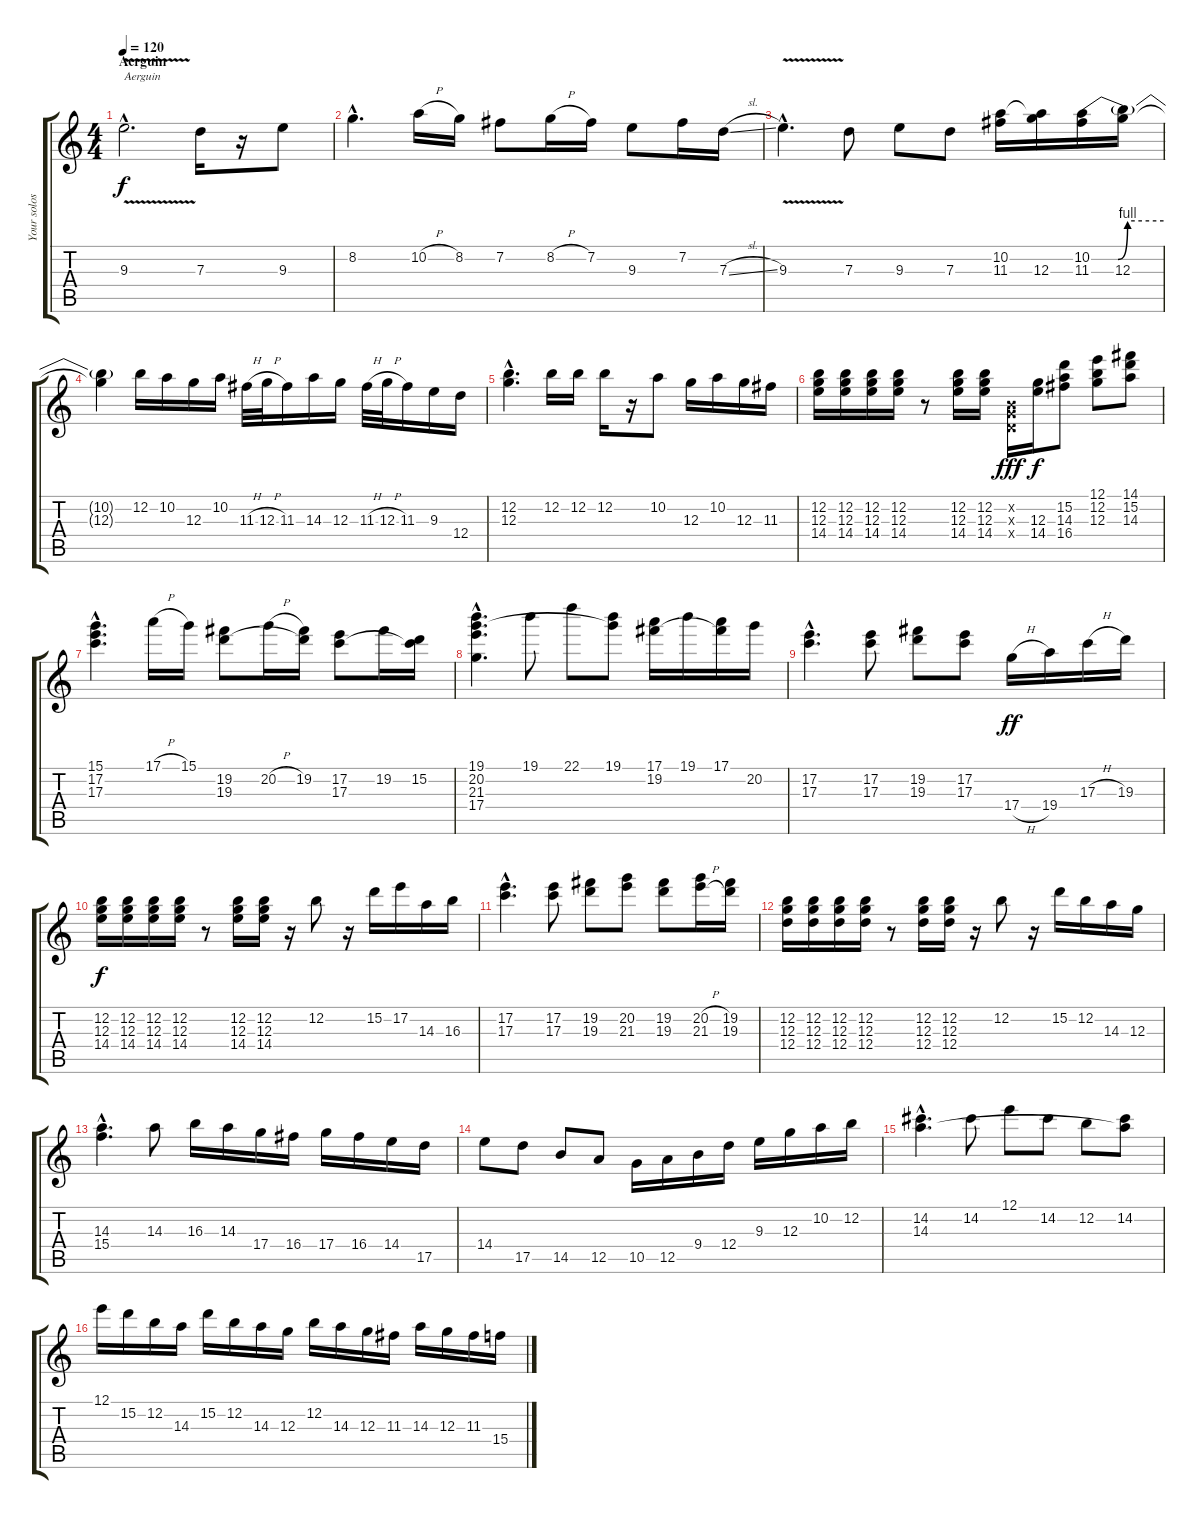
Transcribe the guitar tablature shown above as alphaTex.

\track ("Your solos here!" "Your solos") {instrument distortionguitar}
\staff {score tabs}
\tuning (E4 B3 G3 D3 A2 E2) {hide}
\ts (4 4)
\section ("" "Aerguin")
\tempo 120
\clef g2
\ks c
9.3{v hac}.2{d txt "Aerguin" dy f volume 11 instrument distortionguitar} 7.3.16 r.16 9.3.8 |
8.2{hac}.4{d} 10.2{h}.16 8.2.16 7.2.8 8.2{h}.16 7.2.16 9.3.8 7.2.16 7.3{sl}.16 |
9.3{v hac}.4{d} 7.3.8 9.3.8 7.3.8 (10.2 11.3).16 (10.2{t} 12.3).16 (10.2{be (custom 0 0 13 0 22 0 30 4 60 4)} 11.3).16 (10.2{t} 12.3).16 |
(10.2{t} 12.3{t}).4 12.2.16 10.2.16 12.3.16 10.2.16 11.3{h}.32 12.3{h}.32 11.3.16 14.3.16 12.3.16 11.3{h}.32 12.3{h}.32 11.3.16 9.3.16 12.4.16 |
(12.2{hac} 12.3{hac}).4{d} 12.2.16 12.2.16 12.2.16 r.16 10.2.8 12.3.16 10.2.16 12.3.16 11.3.16 |
(12.2 12.3 14.4).16 (12.2 12.3 14.4).16 (12.2 12.3 14.4).16 (12.2 12.3 14.4).16 r.8 (12.2 12.3 14.4).16 (12.2 12.3 14.4).16 (0.2{x} 0.3{x} 0.4{x}).16{dy fff} (12.3 14.4).16{dy f} (15.2 14.3 16.4).8 (12.1 12.2 12.3).8 (14.1 15.2 14.3).8 |
(15.1{hac} 17.2{hac} 17.3{hac}).4{d} 17.1{h}.16 15.1.16 (19.2 19.3).8 20.2{h}.16 (19.2 19.3{t}).16 (17.2 17.3).8 19.2.16 (15.2 17.3{t}).16 |
(19.1{hac} 20.2{hac} 21.3{hac} 17.4{hac}).4{d} 19.1.8 22.1.8 (19.1 20.2{t}).8 (17.1 19.2).16 19.1.16 (17.1 19.2{t}).16 20.2.16 |
(17.2{hac} 17.3{hac}).4{d} (17.2 17.3).8 (19.2 19.3).8 (17.2 17.3).8 17.4{h}.16{dy ff} 19.4.16 17.3{h}.16 19.3.16 |
(12.2 12.3 14.4).16{dy f} (12.2 12.3 14.4).16 (12.2 12.3 14.4).16 (12.2 12.3 14.4).16 r.8 (12.2 12.3 14.4).16 (12.2 12.3 14.4).16 r.16 12.2.8 r.16 15.2.16 17.2.16 14.3.16 16.3.16 |
(17.2{hac} 17.3{hac}).4{d} (17.2 17.3).8 (19.2 19.3).8 (20.2 21.3).8 (19.2 19.3).8 (20.2{h} 21.3{h}).16 (19.2 19.3).16 |
(12.2 12.3 12.4).16 (12.2 12.3 12.4).16 (12.2 12.3 12.4).16 (12.2 12.3 12.4).16 r.8 (12.2 12.3 12.4).16 (12.2 12.3 12.4).16 r.16 12.2.8 r.16 15.2.16 12.2.16 14.3.16 12.3.16 |
(14.3{hac} 15.4{hac}).4{d} 14.3.8 16.3.16 14.3.16 17.4.16 16.4.16 17.4.16 16.4.16 14.4.16 17.5.16 |
14.4.8 17.5.8 14.5.8 12.5.8 10.5.16 12.5.16 9.4.16 12.4.16 9.3.16 12.3.16 10.2.16 12.2.16 |
(14.2{hac} 14.3{hac}).4{d} 14.2.8 12.1.8 14.2.8 12.2.8 (14.2 14.3{t}).8 |
12.1.16 15.2.16 12.2.16 14.3.16 15.2.16 12.2.16 14.3.16 12.3.16 12.2.16 14.3.16 12.3.16 11.3.16 14.3.16 12.3.16 11.3.16 15.4.16
